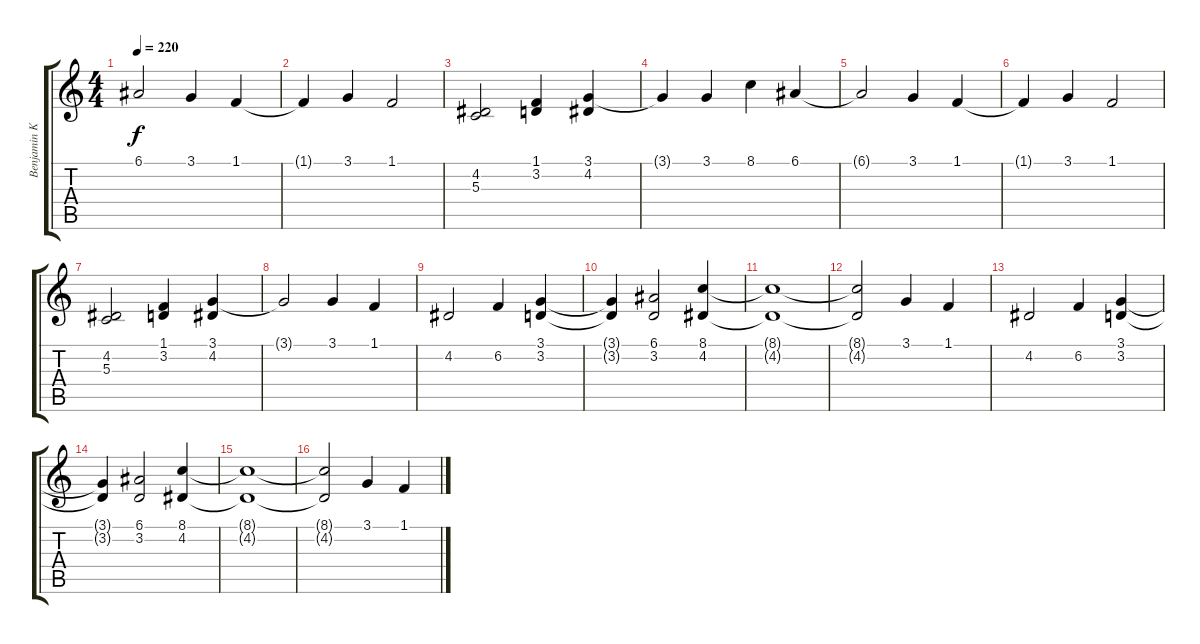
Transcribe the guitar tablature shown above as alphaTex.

\track ("Benjamin Kowalewicz" "Benjamin K") {instrument electricgrandpiano}
\staff {score tabs}
\tuning (E4 B3 G3 D3 A2 E2) {hide}
\ts (4 4)
\tempo 220
\clef g2
\ks c
6.1{t}.2{dy f} 3.1.4 1.1.4 |
1.1{t}.4 3.1.4 1.1.2 |
(4.2 5.3).2 (1.1 3.2).4 (3.1 4.2).4 |
3.1{t}.4 3.1.4 8.1.4 6.1.4 |
6.1{t}.2 3.1.4 1.1.4 |
1.1{t}.4 3.1.4 1.1.2 |
(4.2 5.3).2 (1.1 3.2).4 (3.1 4.2).4 |
3.1{t}.2 3.1.4 1.1.4 |
4.2.2 6.2.4 (3.1 3.2).4 |
(3.1{t} 3.2{t}).4 (6.1 3.2).2 (8.1 4.2).4 |
(8.1{t} 4.2{t}).1 |
(8.1{t} 4.2{t}).2 3.1.4 1.1.4 |
4.2.2 6.2.4 (3.1 3.2).4 |
(3.1{t} 3.2{t}).4 (6.1 3.2).2 (8.1 4.2).4 |
(8.1{t} 4.2{t}).1 |
(8.1{t} 4.2{t}).2 3.1.4 1.1.4
